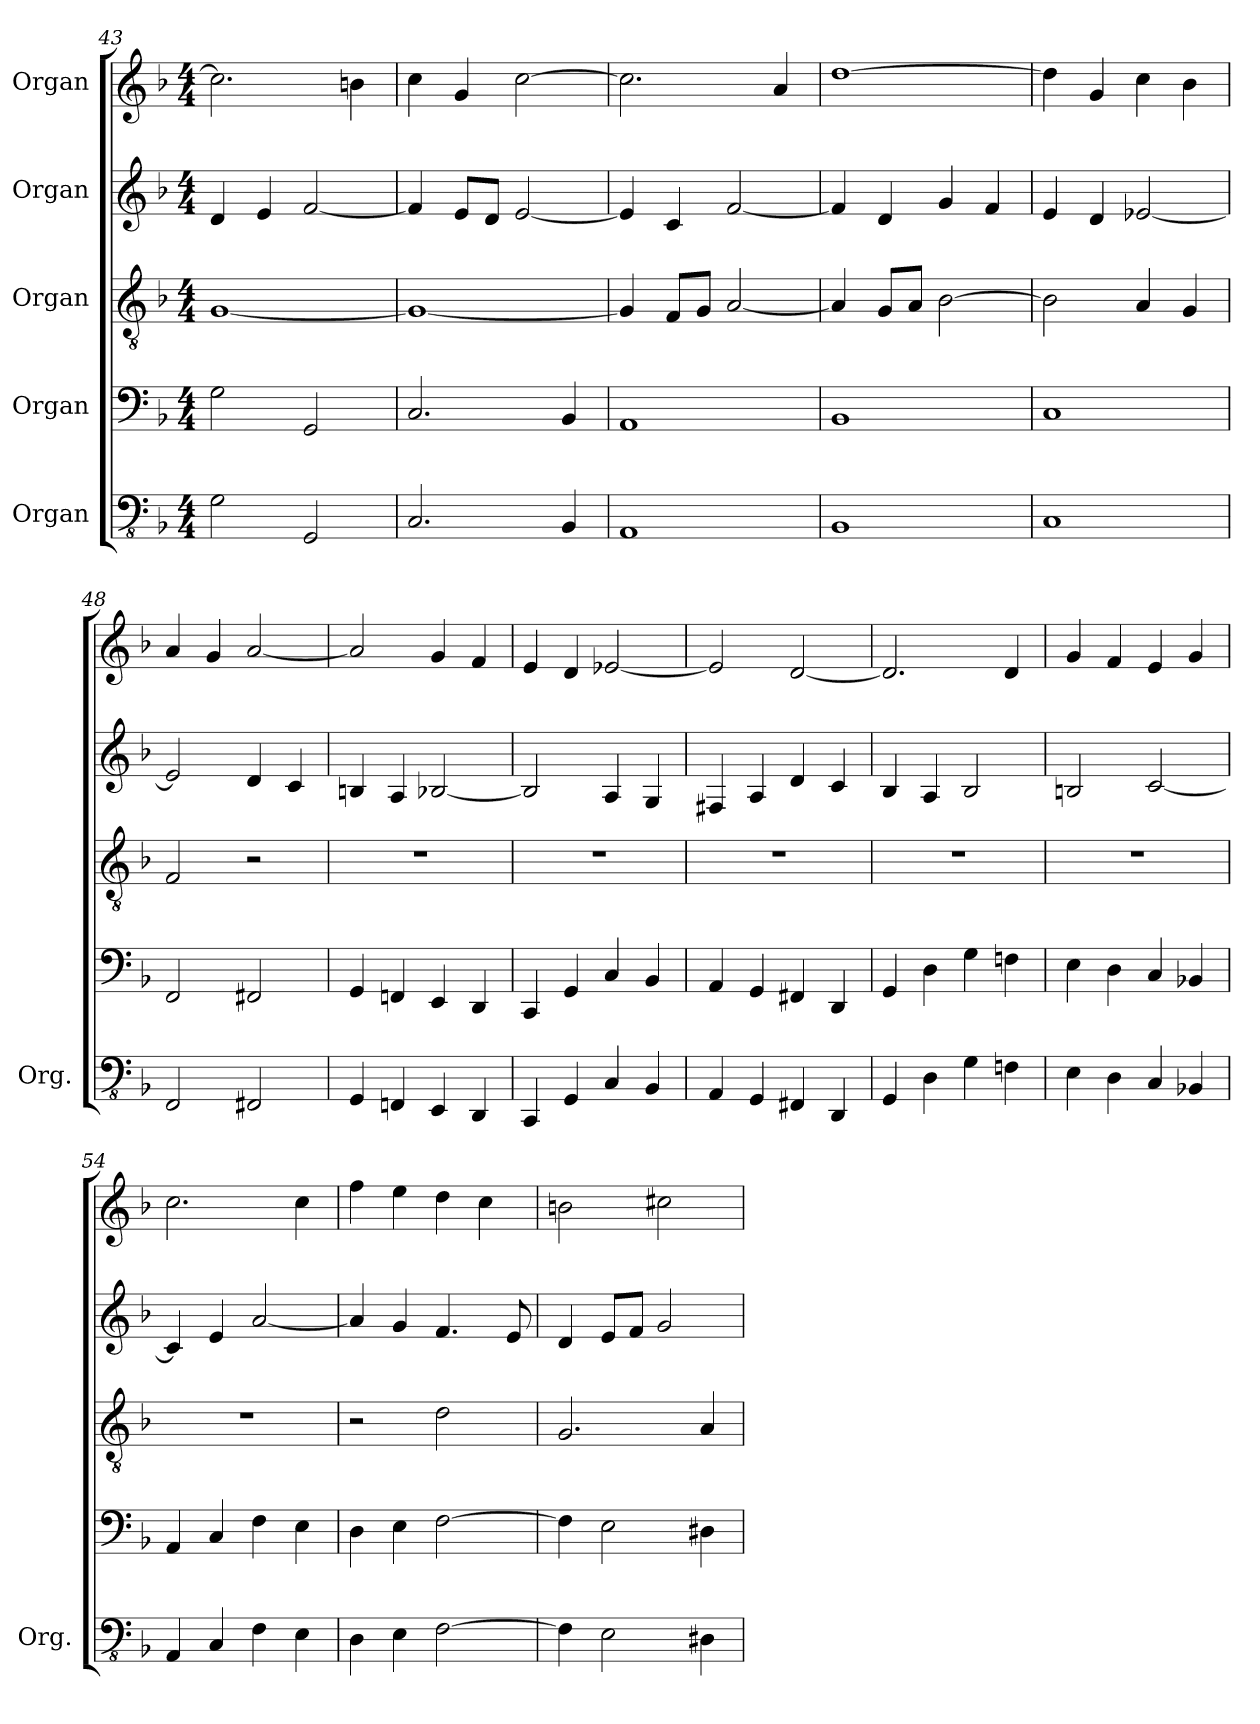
**kern	**kern	**kern	**kern	**kern
*part5	*part4	*part3	*part2	*part1
*staff5	*staff4	*staff3	*staff2	*staff1
*I"Organ	*I"Organ	*I"Organ	*I"Organ	*I"Organ
*I'Org.	*	*	*	*
*clefFv4	*clefF4	*clefGv2	*clefG2	*clefG2
*k[b-]	*k[b-]	*k[b-]	*k[b-]	*k[b-]
*M4/4	*M4/4	*M4/4	*M4/4	*M4/4
=43	=43	=43	=43	=43
2GG\	2G\	[1G	4d/	2.cc\]
.	.	.	4e/	.
2GGG/	2GG/	.	[2f/	.
.	.	.	.	4bn\
=44	=44	=44	=44	=44
2.CC/	2.C/	1G_	4f/]	4cc\
.	.	.	8e/L	4g/
.	.	.	8d/J	.
.	.	.	[2e/	[2cc\
4BBB-/	4BB-/	.	.	.
=45	=45	=45	=45	=45
1AAA	1AA	4G/]	4e/]	2.cc\]
.	.	8F/L	4c/	.
.	.	8G/J	.	.
.	.	[2A/	[2f/	.
.	.	.	.	4a/
=46	=46	=46	=46	=46
1BBB-	1BB-	4A/]	4f/]	[1dd
.	.	8G/L	4d/	.
.	.	8A/J	.	.
.	.	[2B-\	4g/	.
.	.	.	4f/	.
=47	=47	=47	=47	=47
1CC	1C	2B-\]	4e/	4dd\]
.	.	.	4d/	4g/
.	.	4A/	[2e-X/	4cc\
.	.	4G/	.	4b-\
=48	=48	=48	=48	=48
2FFF/	2FF/	2F/	2e-/]	4a/
.	.	.	.	4g/
2FFF#X/	2FF#X/	2r	4d/	[2a/
.	.	.	4c/	.
!!LO:PB:g=z
=49	=49	=49	=49	=49
4GGG/	4GG/	1r	4Bn/	2a/]
4FFFn/	4FFn/	.	4A/	.
4EEE/	4EE/	.	[2B-X/	4g/
4DDD/	4DD/	.	.	4f/
=50	=50	=50	=50	=50
4CCC/	4CC/	1r	2B-/]	4e/
4GGG/	4GG/	.	.	4d/
4CC/	4C/	.	4A/	[2e-X/
4BBB-/	4BB-/	.	4G/	.
=51	=51	=51	=51	=51
4AAA/	4AA/	1r	4F#X/	2e-/]
4GGG/	4GG/	.	4A/	.
4FFF#X/	4FF#X/	.	4d/	[2d/
4DDD/	4DD/	.	4c/	.
=52	=52	=52	=52	=52
4GGG/	4GG/	1r	4B-/	2.d/]
4DD\	4D\	.	4A/	.
4GG\	4G\	.	2B-/	.
4FFn\	4Fn\	.	.	4d/
=53	=53	=53	=53	=53
4EE\	4E\	1r	2Bn/	4g/
4DD\	4D\	.	.	4f/
4CC/	4C/	.	[2c/	4e/
4BBB-X/	4BB-X/	.	.	4g/
=54	=54	=54	=54	=54
4AAA/	4AA/	1r	4c/]	2.cc\
4CC/	4C/	.	4e/	.
4FF\	4F\	.	[2a/	.
4EE\	4E\	.	.	4cc\
=55	=55	=55	=55	=55
4DD\	4D\	2r	4a/]	4ff\
4EE\	4E\	.	4g/	4ee\
[2FF\	[2F\	2d\	4.f/	4dd\
.	.	.	.	4cc\
.	.	.	8e/	.
!!LO:LB:g=z
=56	=56	=56	=56	=56
4FF\]	4F\]	2.G/	4d/	2bn\
2EE\	2E\	.	8e/L	.
.	.	.	8f/J	.
.	.	.	2g/	2cc#X\
4DD#X\	4D#X\	4A/	.	.
=	=	=	=	=
*-	*-	*-	*-	*-
